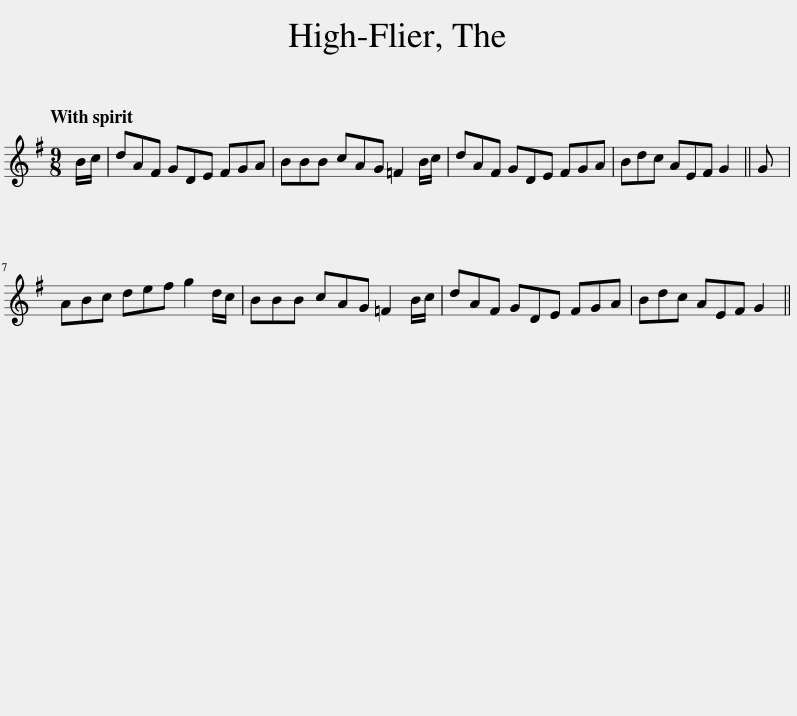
X:1
L:1/8
Q:1/4=120
M:9/8
I:linebreak $
K:G
V:1 treble
V:1
 B/c/ | dAF GDE FGA | BBB cAG =F2 B/c/ | dAF GDE FGA | Bdc AEF G2 || %5
 G |$ ABc def g2 d/c/ | BBB cAG =F2 B/c/ | dAF GDE FGA | Bdc AEF G2 || %10
